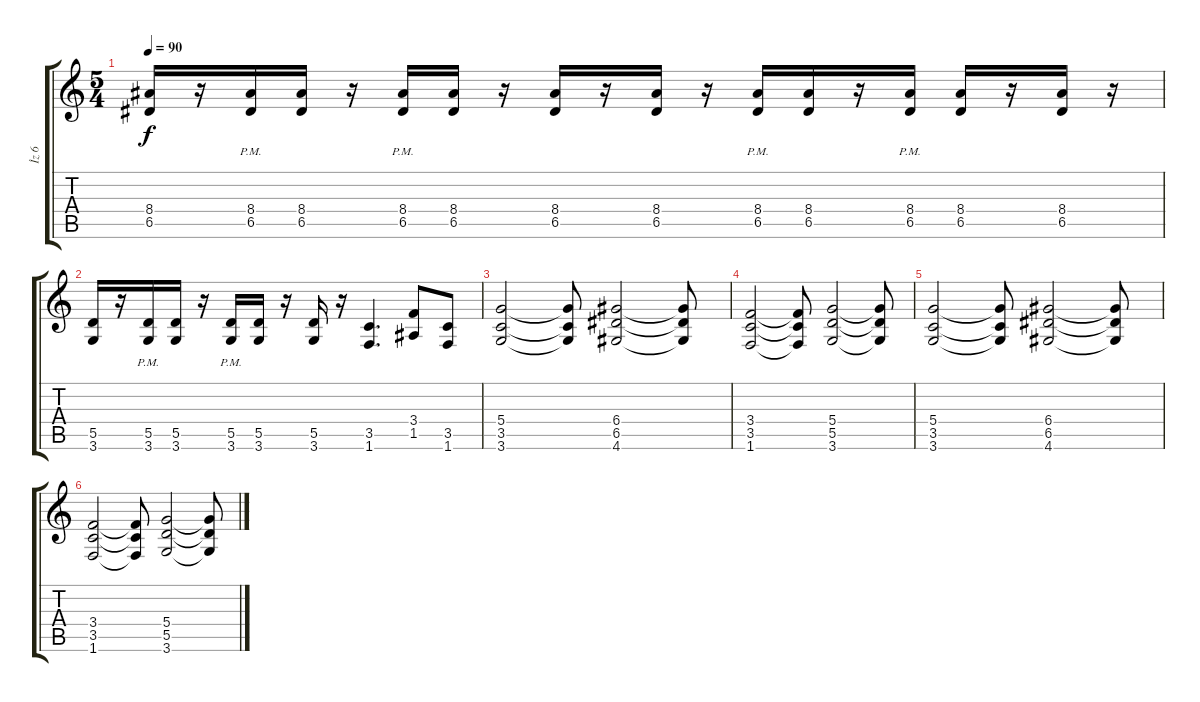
\track ("İz 6" "İz 6") {instrument distortionguitar}
\staff {score tabs}
\tuning (E4 B3 G3 D3 A2 E2) {hide}
\ts (5 4)
\tempo 90
\clef g2
\ks c
(8.4 6.5).16{dy f} r.16 (8.4{pm} 6.5{pm}).16 (8.4 6.5).16 r.16 (8.4{pm} 6.5{pm}).16 (8.4 6.5).16 r.16 (8.4 6.5).16 r.16 (8.4 6.5).16 r.16 (8.4{pm} 6.5{pm}).16 (8.4 6.5).16 r.16 (8.4{pm} 6.5{pm}).16 (8.4 6.5).16 r.16 (8.4 6.5).16 r.16 |
(5.5 3.6).16 r.16 (5.5{pm} 3.6{pm}).16 (5.5 3.6).16 r.16 (5.5{pm} 3.6{pm}).16 (5.5 3.6).16 r.16 (5.5 3.6).16 r.16 (3.5 1.6).4{d} (3.4 1.5).8 (3.5 1.6).8 |
(5.4 3.5 3.6).2 (5.4{t} 3.5{t} 3.6{t}).8 (6.4 6.5 4.6).2 (6.4{t} 6.5{t} 4.6{t}).8 |
(3.4 3.5 1.6).2 (3.4{t} 3.5{t} 1.6{t}).8 (5.4 5.5 3.6).2 (5.4{t} 5.5{t} 3.6{t}).8 |
(5.4 3.5 3.6).2 (5.4{t} 3.5{t} 3.6{t}).8 (6.4 6.5 4.6).2 (6.4{t} 6.5{t} 4.6{t}).8 |
(3.4 3.5 1.6).2 (3.4{t} 3.5{t} 1.6{t}).8 (5.4 5.5 3.6).2 (5.4{t} 5.5{t} 3.6{t}).8
